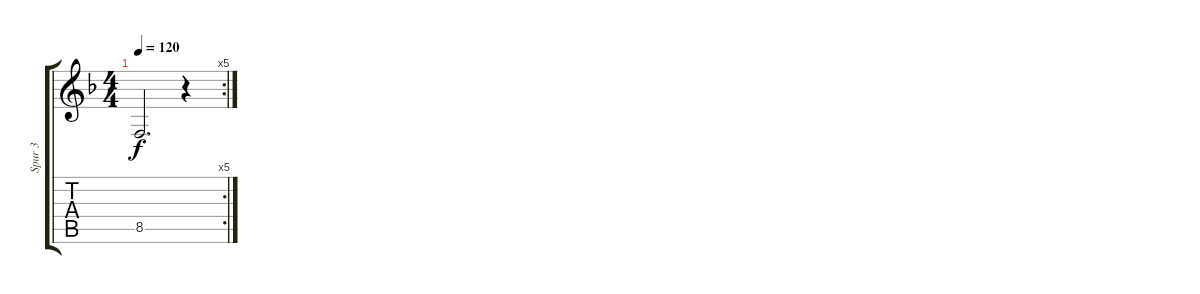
\track ("Spur 3" "Spur 3") {instrument brasssection}
\staff {score tabs}
\tuning (E4 B3 G3 D3 A2 E2) {hide}
\rc 5
\ts (4 4)
\tempo 120
\clef g2
\ks f
8.5.2{d dy f} r.4
